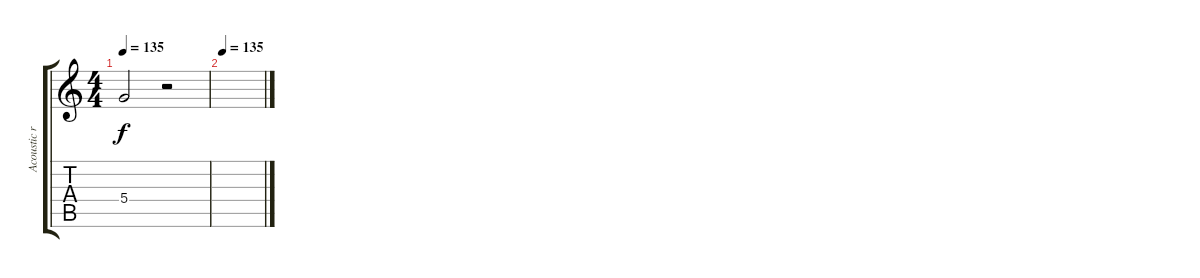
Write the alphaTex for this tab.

\track ("Acoustic rythm" "Acoustic r") {instrument acousticguitarsteel}
\staff {score tabs}
\tuning (E4 B3 G3 D3 A2 E2) {hide}
\ts (4 4)
\tempo 135
\clef g2
\ks c
5.4.2{dy f} r.2 |
\tempo 135
